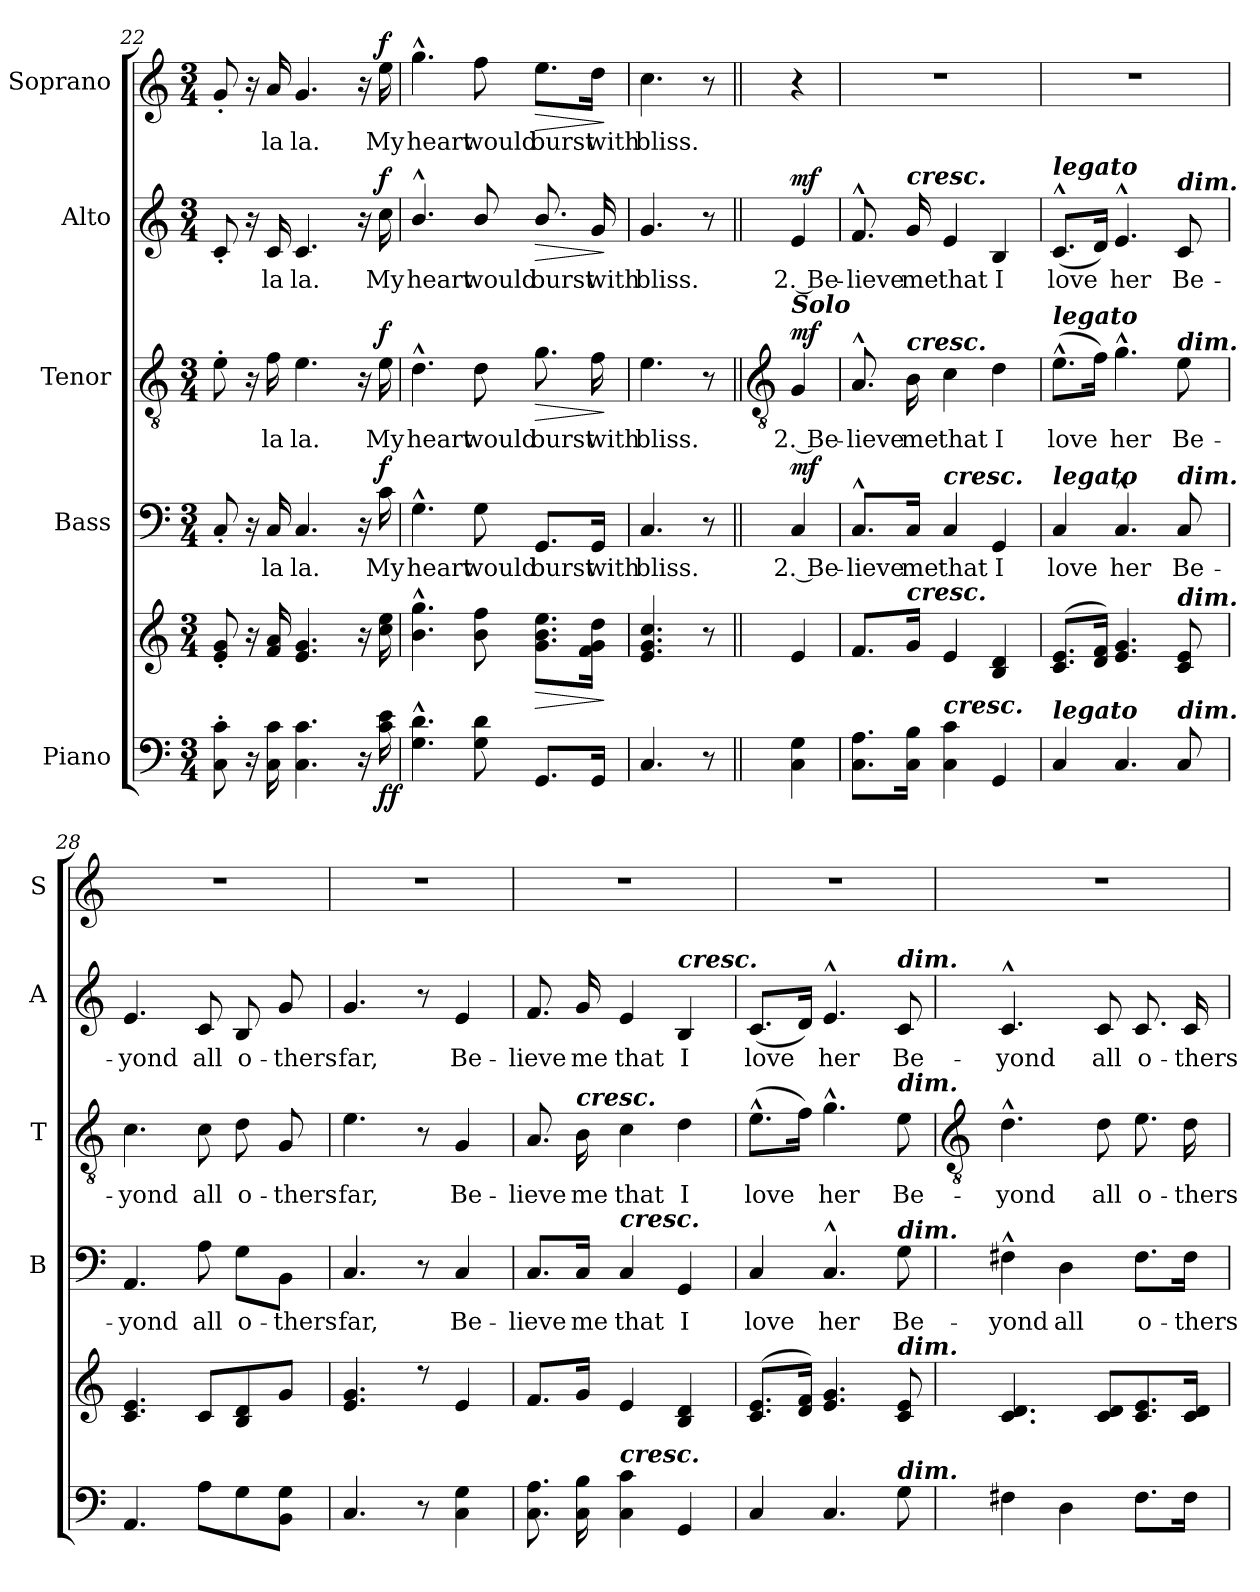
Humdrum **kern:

**kern	**kern	**dynam	**kern	**text	**dynam	**kern	**text	**dynam	**kern	**text	**dynam	**kern	**text	**dynam
*part5	*part5	*part5	*part4	*part4	*part4	*part3	*part3	*part3	*part2	*part2	*part2	*part1	*part1	*part1
*staff6	*staff5	*staff5/6	*staff4	*staff4	*staff4	*staff3	*staff3	*staff3	*staff2	*staff2	*staff2	*staff1	*staff1	*staff1
*I"Piano	*	*	*I"Bass	*	*	*I"Tenor	*	*	*I"Alto	*	*	*I"Soprano	*	*
*	*	*	*I'B	*	*	*I'T	*	*	*I'A	*	*	*I'S	*	*
*clefF4	*clefG2	*	*clefF4	*	*	*clefGv2	*	*	*clefG2	*	*	*clefG2	*	*
*k[]	*k[]	*	*k[]	*	*	*k[]	*	*	*k[]	*	*	*k[]	*	*
*C:	*C:	*	*C:	*	*	*C:	*	*	*C:	*	*	*C:	*	*
*M3/4	*M3/4	*	*M3/4	*	*	*M3/4	*	*	*M3/4	*	*	*M3/4	*	*
=22	=22	=22	=22	=22	=22	=22	=22	=22	=22	=22	=22	=22	=22	=22
8C' 8c'	8e' 8g'	.	8C'	.	.	8e'	.	.	8c'	.	.	8g'	.	.
16r	16r	.	16r	.	.	16r	.	.	16r	.	.	16r	.	.
!	!	!	!	!LO:LY:b	!	!	!LO:LY:b	!	!	!LO:LY:b	!	!	!LO:LY:b	!
16C 16c	16f 16a	.	16C	la	.	16f	la	.	16c	la	.	16a	la	.
!	!	!	!	!LO:LY:b	!	!	!LO:LY:b	!	!	!LO:LY:b	!	!	!LO:LY:b	!
4.C 4.c	4.e 4.g	.	4.C	la.	.	4.e	la.	.	4.c	la.	.	4.g	la.	.
16r	16r	.	16r	.	.	16r	.	.	16r	.	.	16r	.	.
!	!	!LO:DY:b=2	!	!LO:LY:b	!	!	!LO:LY:b	!	!	!LO:LY:b	!	!	!LO:LY:b	!
!	!	!LO:DY:n=1:b	!	!	!LO:DY:b	!	!	!LO:DY:b	!	!	!LO:DY:b	!	!	!LO:DY:b
16c 16e	16cc 16ee	f f	16c	My	f	16e	My	f	16cc	My	f	16ee	My	f
=23	=23	=23	=23	=23	=23	=23	=23	=23	=23	=23	=23	=23	=23	=23
!	!	!	!	!LO:LY:b	!	!	!LO:LY:b	!	!	!LO:LY:b	!	!	!LO:LY:b	!
4.G^^ 4.d^^	4.b^^ 4.gg^^	.	4.G^^	heart	.	4.d^^	heart	.	4.b^^/	heart	.	4.gg^^	heart	.
!	!	!	!	!LO:LY:b	!	!	!LO:LY:b	!	!	!LO:LY:b	!	!	!LO:LY:b	!
8G 8d	8b 8ff	.	8G	would	.	8d	would	.	8b/	would	.	8ff	would	.
!	!	!LO:HP:b	!	!LO:LY:b	!	!	!LO:LY:b	!LO:HP:b	!	!LO:LY:b	!LO:HP:b	!	!LO:LY:b	!LO:HP:b
8.GGL	8.g 8.b 8.eeL	>	8.GG/L	burst	.	8.g	burst	>	8.b/	burst	>	8.ee\L	burst	>
!	!	!	!	!LO:LY:b	!	!	!LO:LY:b	!	!	!LO:LY:b	!	!	!LO:LY:b	!
16GGJ	16f 16g 16ddJ	.	16GG/Jk	with	.	16f	with	.	16g	with	.	16dd\Jk	with	.
.	.	]	.	.	.	.	.	]	.	.	]	.	.	]
=24	=24	=24	=24	=24	=24	=24	=24	=24	=24	=24	=24	=24	=24	=24
!	!	!	!	!LO:LY:b	!	!	!LO:LY:b	!	!	!LO:LY:b	!	!	!LO:LY:b	!
4.C	4.e 4.g 4.cc	.	4.C	bliss.	.	4.e	bliss.	.	4.g	bliss.	.	4.cc	bliss.	.
8r	8r	.	8r	.	.	8r	.	.	8r	.	.	8r	.	.
!!LO:LB:g=z
=25||	=25||	=25||	=25||	=25||	=25||	=25||	=25||	=25||	=25||	=25||	=25||	=25||	=25||	=25||
*	*	*	*	*	*	*clefGv2	*	*	*	*	*	*	*	*
*	*^	*	*	*	*	*	*	*	*	*	*	*	*	*
!	!	!	!	!	!	!	!LO:TX:a:Bi:t=Solo	!	!	!	!	!	!	!	!
!	!	!	!LO:DY:b=2	!	!LO:LY:b	!	!	!LO:LY:b	!	!	!LO:LY:b	!	!	!	!
!	!	!	!LO:DY:n=1:b=2	!	!	!	!	!	!	!	!	!	!	!	!
!	!	!	!LO:DY:n=2:b	!	!	!LO:DY:b	!	!	!LO:DY:b	!	!	!LO:DY:b	!	!	!
4C\ 4G\	4e/	4ryy	f mf mf	4C	2. Be-	mf	4G	2. Be-	mf	4e	2. Be-	mf	4r	.	.
=26	=26	=26	=26	=26	=26	=26	=26	=26	=26	=26	=26	=26	=26	=26	=26
!	!	!LO:N:vis=1	!	!	!LO:LY:b	!	!	!LO:LY:b	!	!	!LO:LY:b	!	!LO:N:vis=1	!	!
8.C 8.AL	8.fL	2.ryy	.	8.C^^/L	-lieve	.	8.A^^	-lieve	.	8.f^^	-lieve	.	2.r	.	.
!	!	!	!	!	!	!	!	!	!	!LO:TX:a:Bi:t=cresc.	!	!	!	!	!
!	!	!	!	!	!	!	!LO:TX:a:Bi:t=cresc.	!	!	!	!	!	!	!	!
!	!LO:TX:a:Bi:t=cresc.	!	!	!	!	!	!	!	!	!	!	!	!	!	!
!	!	!	!	!	!LO:LY:b	!	!	!LO:LY:b	!	!	!LO:LY:b	!	!	!	!
16C 16BJ	16gJ	.	.	16C/Jk	me	.	16B	me	.	16g	me	.	.	.	.
!	!	!	!	!LO:TX:a:Bi:t=cresc.	!	!	!	!	!	!	!	!	!	!	!
!LO:TX:a:Bi:t=cresc.	!	!	!	!	!	!	!	!	!	!	!	!	!	!	!
!	!	!	!	!	!LO:LY:b	!	!	!LO:LY:b	!	!	!LO:LY:b	!	!	!	!
4C 4c	4e	.	.	4C	that	.	4c	that	.	4e	that	.	.	.	.
!	!	!	!	!	!LO:LY:b	!	!	!LO:LY:b	!	!	!LO:LY:b	!	!	!	!
4GG	4B 4d	.	.	4GG	I	.	4d	I	.	4B	I	.	.	.	.
=27	=27	=27	=27	=27	=27	=27	=27	=27	=27	=27	=27	=27	=27	=27	=27
!	!	!	!	!	!	!	!	!	!	!LO:TX:a:Bi:t=legato	!	!	!	!	!
!	!	!	!	!	!	!	!LO:TX:a:Bi:t=legato	!	!	!	!	!	!	!	!
!	!	!	!	!LO:TX:a:Bi:t=legato	!	!	!	!	!	!	!	!	!	!	!
!LO:TX:a:Bi:t=legato	!	!	!	!	!	!	!	!	!	!	!	!	!	!	!
!	!	!LO:N:vis=1	!	!	!LO:LY:b	!	!	!LO:LY:b	!	!	!LO:LY:b	!	!LO:N:vis=1	!	!
4C	(<8.c 8.eL	2.ryy	.	4C	love	.	(>8.e^^L	love	.	(<8.c^^L	love	.	2.r	.	.
.	16d 16fJ)	.	.	.	.	.	16fJ)	.	.	16dJ)	.	.	.	.	.
!	!	!	!	!	!LO:LY:b	!	!	!LO:LY:b	!	!	!LO:LY:b	!	!	!	!
4.C	4.e 4.g	.	.	4.C^^	her	.	4.g^^	her	.	4.e^^	her	.	.	.	.
!	!	!	!	!	!	!	!	!	!	!LO:TX:a:Bi:t=dim.	!	!	!	!	!
!	!	!	!	!	!	!	!LO:TX:a:Bi:t=dim.	!	!	!	!	!	!	!	!
!	!	!	!	!LO:TX:a:Bi:t=dim.	!	!	!	!	!	!	!	!	!	!	!
!	!LO:TX:a:Bi:t=dim.	!	!	!	!	!	!	!	!	!	!	!	!	!	!
!LO:TX:a:Bi:t=dim.	!	!	!	!	!	!	!	!	!	!	!	!	!	!	!
!	!	!	!	!	!LO:LY:b	!	!	!LO:LY:b	!	!	!LO:LY:b	!	!	!	!
8C	8c 8e	.	.	8C	Be-	.	8e	Be-	.	8c	Be-	.	.	.	.
=28	=28	=28	=28	=28	=28	=28	=28	=28	=28	=28	=28	=28	=28	=28	=28
!	!	!LO:N:vis=1	!	!	!LO:LY:b	!	!	!LO:LY:b	!	!	!LO:LY:b	!	!LO:N:vis=1	!	!
4.AA	4.c 4.e	2.ryy	.	4.AA	-yond	.	4.c	-yond	.	4.e	-yond	.	2.r	.	.
!	!	!	!	!	!LO:LY:b	!	!	!LO:LY:b	!	!	!LO:LY:b	!	!	!	!
8AL	8cL	.	.	8A	all	.	8c	all	.	8c	all	.	.	.	.
!	!	!	!	!	!LO:LY:b	!	!	!LO:LY:b	!	!	!LO:LY:b	!	!	!	!
8G	8B 8d	.	.	8G\L	o-	.	8d	o-	.	8B	o-	.	.	.	.
!	!	!	!	!	!LO:LY:b	!	!	!LO:LY:b	!	!	!LO:LY:b	!	!	!	!
8BB 8GJ	8gJ	.	.	8BB\J	-thers	.	8G	-thers	.	8g	-thers	.	.	.	.
=29	=29	=29	=29	=29	=29	=29	=29	=29	=29	=29	=29	=29	=29	=29	=29
!	!	!LO:N:vis=1	!	!	!LO:LY:b	!	!	!LO:LY:b	!	!	!LO:LY:b	!	!LO:N:vis=1	!	!
4.C	4.e 4.g	2.ryy	.	4.C	far,	.	4.e	far,	.	4.g	far,	.	2.r	.	.
8r	8r	.	.	8r	.	.	8r	.	.	8r	.	.	.	.	.
!	!	!	!	!	!LO:LY:b	!	!	!LO:LY:b	!	!	!LO:LY:b	!	!	!	!
4C 4G	4e	.	.	4C	Be-	.	4G	Be-	.	4e	Be-	.	.	.	.
=30	=30	=30	=30	=30	=30	=30	=30	=30	=30	=30	=30	=30	=30	=30	=30
!	!	!LO:N:vis=1	!	!	!LO:LY:b	!	!	!LO:LY:b	!	!	!LO:LY:b	!	!LO:N:vis=1	!	!
8.C 8.A	8.fL	2.ryy	.	8.C/L	-lieve	.	8.A	-lieve	.	8.f	-lieve	.	2.r	.	.
!	!	!	!	!	!	!	!LO:TX:a:Bi:t=cresc.	!	!	!	!	!	!	!	!
!	!	!	!	!	!LO:LY:b	!	!	!LO:LY:b	!	!	!LO:LY:b	!	!	!	!
16C 16B	16gJ	.	.	16C/Jk	me	.	16B	me	.	16g	me	.	.	.	.
!	!	!	!	!LO:TX:a:Bi:t=cresc.	!	!	!	!	!	!	!	!	!	!	!
!LO:TX:a:Bi:t=cresc.	!	!	!	!	!	!	!	!	!	!	!	!	!	!	!
!	!	!	!	!	!LO:LY:b	!	!	!LO:LY:b	!	!	!LO:LY:b	!	!	!	!
4C 4c	4e	.	.	4C	that	.	4c	that	.	4e	that	.	.	.	.
!	!	!	!	!	!	!	!	!	!	!LO:TX:a:Bi:t=cresc.	!	!	!	!	!
!	!	!	!	!	!LO:LY:b	!	!	!LO:LY:b	!	!	!LO:LY:b	!	!	!	!
4GG	4B 4d	.	.	4GG	I	.	4d	I	.	4B	I	.	.	.	.
=31	=31	=31	=31	=31	=31	=31	=31	=31	=31	=31	=31	=31	=31	=31	=31
!	!	!LO:N:vis=1	!	!	!LO:LY:b	!	!	!LO:LY:b	!	!	!LO:LY:b	!	!LO:N:vis=1	!	!
4C	(<8.c 8.eL	2.ryy	.	4C	love	.	(>8.e^^L	love	.	(<8.cL	love	.	2.r	.	.
.	16d 16fJ)	.	.	.	.	.	16fJ)	.	.	16dJ)	.	.	.	.	.
!	!	!	!	!	!LO:LY:b	!	!	!LO:LY:b	!	!	!LO:LY:b	!	!	!	!
4.C	4.e 4.g	.	.	4.C^^	her	.	4.g^^	her	.	4.e^^	her	.	.	.	.
!	!	!	!	!	!	!	!	!	!	!LO:TX:a:Bi:t=dim.	!	!	!	!	!
!	!	!	!	!	!	!	!LO:TX:a:Bi:t=dim.	!	!	!	!	!	!	!	!
!	!	!	!	!LO:TX:a:Bi:t=dim.	!	!	!	!	!	!	!	!	!	!	!
!	!LO:TX:a:Bi:t=dim.	!	!	!	!	!	!	!	!	!	!	!	!	!	!
!LO:TX:a:Bi:t=dim.	!	!	!	!	!	!	!	!	!	!	!	!	!	!	!
!	!	!	!	!	!LO:LY:b	!	!	!LO:LY:b	!	!	!LO:LY:b	!	!	!	!
8G	8c 8e	.	.	8G	Be-	.	8e	Be-	.	8c	Be-	.	.	.	.
!!LO:LB:g=z
=32	=32	=32	=32	=32	=32	=32	=32	=32	=32	=32	=32	=32	=32	=32	=32
*	*	*	*	*	*	*	*clefGv2	*	*	*	*	*	*	*	*
!	!	!LO:N:vis=1	!	!	!LO:LY:b	!	!	!LO:LY:b	!	!	!LO:LY:b	!	!LO:N:vis=1	!	!
4F#X	4.c 4.d	2.ryy	.	4F#X^^	-yond	.	4.d^^	-yond	.	4.c^^	-yond	.	2.r	.	.
!	!	!	!	!	!LO:LY:b	!	!	!	!	!	!	!	!	!	!
4D	.	.	.	4D	all	.	.	.	.	.	.	.	.	.	.
!	!	!	!	!	!	!	!	!LO:LY:b	!	!	!LO:LY:b	!	!	!	!
.	8c 8dL	.	.	.	.	.	8d	all	.	8c	all	.	.	.	.
!	!	!	!	!	!LO:LY:b	!	!	!LO:LY:b	!	!	!LO:LY:b	!	!	!	!
8.F#L	8.c 8.e	.	.	8.F#\L	o-	.	8.e	o-	.	8.c	o-	.	.	.	.
!	!	!	!	!	!LO:LY:b	!	!	!LO:LY:b	!	!	!LO:LY:b	!	!	!	!
16F#J	16c 16dJ	.	.	16F#\Jk	-thers	.	16d	-thers	.	16c	-thers	.	.	.	.
*	*v	*v	*	*	*	*	*	*	*	*	*	*	*	*	*
=	=	=	=	=	=	=	=	=	=	=	=	=	=	=
*-	*-	*-	*-	*-	*-	*-	*-	*-	*-	*-	*-	*-	*-	*-
